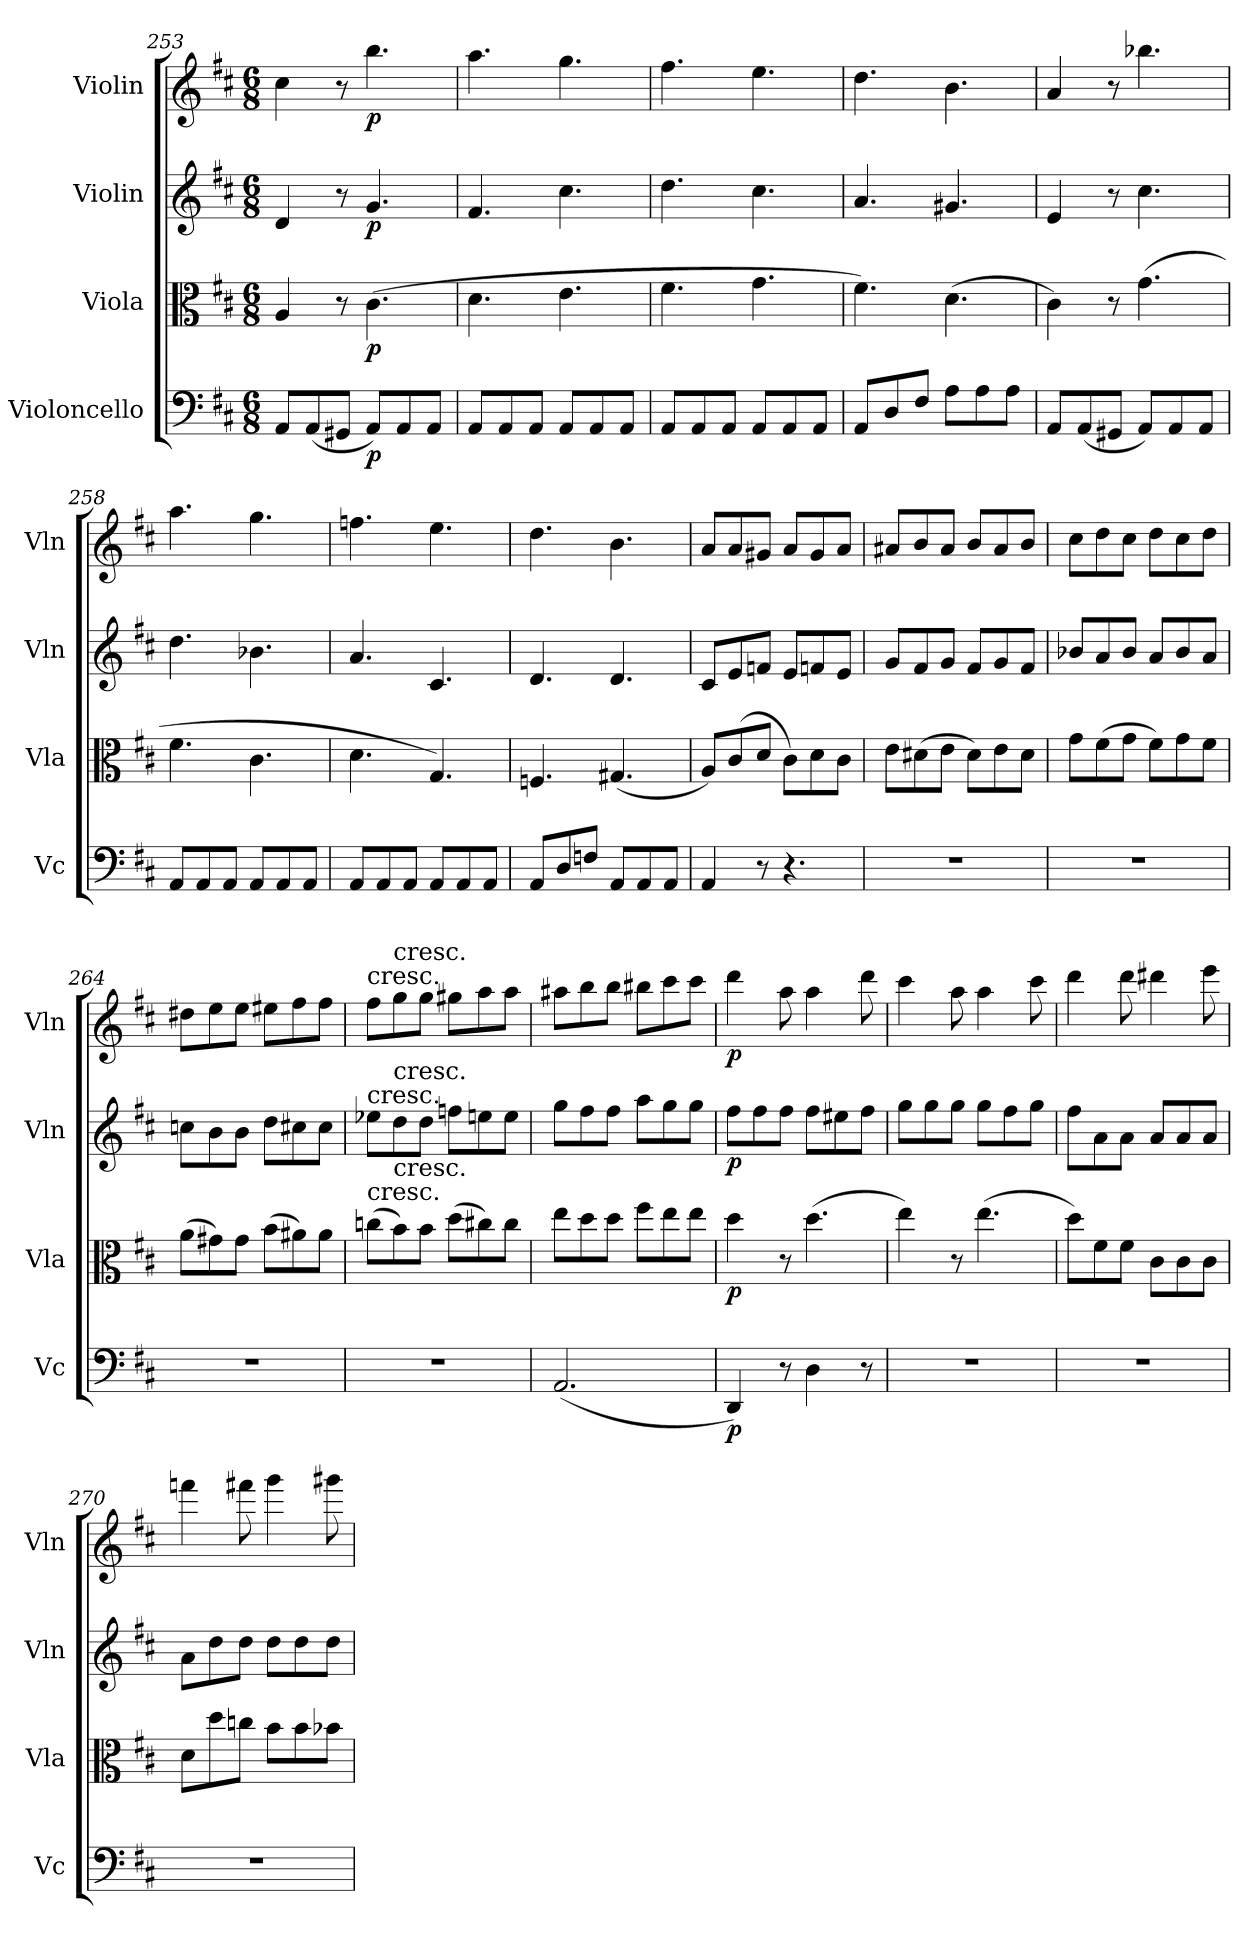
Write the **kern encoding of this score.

**kern	**dynam	**kern	**dynam	**kern	**dynam	**kern	**dynam
*part4	*part4	*part3	*part3	*part2	*part2	*part1	*part1
*staff4	*staff4	*staff3	*staff3	*staff2	*staff2	*staff1	*staff1
*I"Violoncello	*	*I"Viola	*	*I"Violin	*	*I"Violin	*
*I'Vc	*	*I'Vla	*	*I'Vln	*	*I'Vln	*
*clefF4	*	*clefC3	*	*clefG2	*	*clefG2	*
*k[f#c#]	*	*k[f#c#]	*	*k[f#c#]	*	*k[f#c#]	*
*D:	*	*D:	*	*D:	*	*D:	*
*M6/8	*	*M6/8	*	*M6/8	*	*M6/8	*
=253	=253	=253	=253	=253	=253	=253	=253
8AA/L	.	4A/	.	4d/	.	4cc#\	.
(8AA/	.	.	.	.	.	.	.
8GG#X/J	.	8r	.	8r	.	8r	.
8AA/L)	p	(4.c#\	p	4.g/	p	4.bb\	p
8AA/	.	.	.	.	.	.	.
8AA/J	.	.	.	.	.	.	.
=254	=254	=254	=254	=254	=254	=254	=254
8AA/L	.	4.d\	.	4.f#/	.	4.aa\	.
8AA/	.	.	.	.	.	.	.
8AA/J	.	.	.	.	.	.	.
8AA/L	.	4.e\	.	4.cc#\	.	4.gg\	.
8AA/	.	.	.	.	.	.	.
8AA/J	.	.	.	.	.	.	.
=255	=255	=255	=255	=255	=255	=255	=255
8AA/L	.	4.f#\	.	4.dd\	.	4.ff#\	.
8AA/	.	.	.	.	.	.	.
8AA/J	.	.	.	.	.	.	.
8AA/L	.	4.g\	.	4.cc#\	.	4.ee\	.
8AA/	.	.	.	.	.	.	.
8AA/J	.	.	.	.	.	.	.
=256	=256	=256	=256	=256	=256	=256	=256
8AA/L	.	4.f#\)	.	4.a/	.	4.dd\	.
8D/	.	.	.	.	.	.	.
8F#/J	.	.	.	.	.	.	.
8A\L	.	(4.d\	.	4.g#X/	.	4.b\	.
8A\	.	.	.	.	.	.	.
8A\J	.	.	.	.	.	.	.
=257	=257	=257	=257	=257	=257	=257	=257
8AA/L	.	4c#\)	.	4e/	.	4a/	.
(8AA/	.	.	.	.	.	.	.
8GG#X/J	.	8r	.	8r	.	8r	.
8AA/L)	.	(4.g\	.	4.cc#\	.	4.bb-X\	.
8AA/	.	.	.	.	.	.	.
8AA/J	.	.	.	.	.	.	.
=258	=258	=258	=258	=258	=258	=258	=258
8AA/L	.	4.f#\	.	4.dd\	.	4.aa\	.
8AA/	.	.	.	.	.	.	.
8AA/J	.	.	.	.	.	.	.
8AA/L	.	4.c#\	.	4.b-X\	.	4.gg\	.
8AA/	.	.	.	.	.	.	.
8AA/J	.	.	.	.	.	.	.
=259	=259	=259	=259	=259	=259	=259	=259
8AA/L	.	4.d\	.	4.a/	.	4.ffn\	.
8AA/	.	.	.	.	.	.	.
8AA/J	.	.	.	.	.	.	.
8AA/L	.	4.G/)	.	4.c#/	.	4.ee\	.
8AA/	.	.	.	.	.	.	.
8AA/J	.	.	.	.	.	.	.
=260	=260	=260	=260	=260	=260	=260	=260
8AA/L	.	4.Fn/	.	4.d/	.	4.dd\	.
8D/	.	.	.	.	.	.	.
8Fn/J	.	.	.	.	.	.	.
8AA/L	.	(4.G#X/	.	4.d/	.	4.b\	.
8AA/	.	.	.	.	.	.	.
8AA/J	.	.	.	.	.	.	.
=261	=261	=261	=261	=261	=261	=261	=261
4AA/	.	8A/L)	.	8c#/L	.	8a/L	.
.	.	(8c#/	.	8e/	.	8a/	.
8r	.	8d/J	.	8fn/J	.	8g#X/J	.
4.r	.	8c#\L)	.	8e/L	.	8a/L	.
.	.	8d\	.	8fn/	.	8g#/	.
.	.	8c#\J	.	8e/J	.	8a/J	.
=262	=262	=262	=262	=262	=262	=262	=262
2.r	.	8e\L	.	8g/L	.	8a#X/L	.
.	.	(8d#X\	.	8f#/	.	8b/	.
.	.	8e\J	.	8g/J	.	8a#/J	.
.	.	8d#\L)	.	8f#/L	.	8b/L	.
.	.	8e\	.	8g/	.	8a#/	.
.	.	8d#\J	.	8f#/J	.	8b/J	.
=263	=263	=263	=263	=263	=263	=263	=263
2.r	.	8g\L	.	8b-X/L	.	8cc#\L	.
.	.	(8f#\	.	8a/	.	8dd\	.
.	.	8g\J	.	8b-/J	.	8cc#\J	.
.	.	8f#\L)	.	8a/L	.	8dd\L	.
.	.	8g\	.	8b-/	.	8cc#\	.
.	.	8f#\J	.	8a/J	.	8dd\J	.
=264	=264	=264	=264	=264	=264	=264	=264
2.r	.	(8a\L	.	8ccn\L	.	8dd#X\L	.
.	.	8g#X\)	.	8b\	.	8ee\	.
.	.	8g#\J	.	8b\J	.	8ee\J	.
.	.	(8b\L	.	8dd\L	.	8ee#X\L	.
.	.	8a#X\)	.	8cc#X\	.	8ff#\	.
.	.	8a#\J	.	8cc#\J	.	8ff#\J	.
=265	=265	=265	=265	=265	=265	=265	=265
!	!	!	!	!	!	!LO:TX:t=cresc.	!
!	!	!	!	!LO:TX:t=cresc.	!	!	!
!	!	!LO:TX:t=cresc.	!	!	!	!	!
2.r	.	(8ccn\L	.	8ee-X\L	.	8ff#\L	.
!	!	!	!	!	!	!LO:TX:t=cresc.	!
!	!	!	!	!LO:TX:t=cresc.	!	!	!
!	!	!LO:TX:t=cresc.	!	!	!	!	!
.	.	8b\)	.	8dd\	.	8gg\	.
.	.	8b\J	.	8dd\J	.	8gg\J	.
.	.	(8dd\L	.	8ffn\L	.	8gg#X\L	.
.	.	8cc#X\)	.	8een\	.	8aa\	.
.	.	8cc#\J	.	8ee\J	.	8aa\J	.
=266	=266	=266	=266	=266	=266	=266	=266
(2.AA/	.	8ee\L	.	8gg\L	.	8aa#X\L	.
.	.	8dd\	.	8ff#\	.	8bb\	.
.	.	8dd\J	.	8ff#\J	.	8bb\J	.
.	.	8ff#\L	.	8aa\L	.	8bb#X\L	.
.	.	8ee\	.	8gg\	.	8ccc#\	.
.	.	8ee\J	.	8gg\J	.	8ccc#\J	.
=267	=267	=267	=267	=267	=267	=267	=267
4DD/)	p	4dd\	p	8ff#\L	p	4ddd\	p
.	.	.	.	8ff#\	.	.	.
8r	.	8r	.	8ff#\J	.	8aa\	.
4D\	.	(4.dd\	.	8ff#\L	.	4aa\	.
.	.	.	.	8ee#X\	.	.	.
8r	.	.	.	8ff#\J	.	8ddd\	.
=268	=268	=268	=268	=268	=268	=268	=268
2.r	.	4ee\)	.	8gg\L	.	4ccc#\	.
.	.	.	.	8gg\	.	.	.
.	.	8r	.	8gg\J	.	8aa\	.
.	.	(4.ee\	.	8gg\L	.	4aa\	.
.	.	.	.	8ff#\	.	.	.
.	.	.	.	8gg\J	.	8ccc#\	.
=269	=269	=269	=269	=269	=269	=269	=269
2.r	.	8dd\L)	.	8ff#\L	.	4ddd\	.
.	.	8f#\	.	8a\	.	.	.
.	.	8f#\J	.	8a\J	.	8ddd\	.
.	.	8c#\L	.	8a/L	.	4ddd#X\	.
.	.	8c#\	.	8a/	.	.	.
.	.	8c#\J	.	8a/J	.	8eee\	.
=270	=270	=270	=270	=270	=270	=270	=270
2.r	.	8d\L	.	8a\L	.	4fffn\	.
.	.	8dd\	.	8dd\	.	.	.
.	.	8ccn\J	.	8dd\J	.	8fff#X\	.
.	.	8b\L	.	8dd\L	.	4ggg\	.
.	.	8b\	.	8dd\	.	.	.
.	.	8b-X\J	.	8dd\J	.	8ggg#X\	.
=	=	=	=	=	=	=	=
*-	*-	*-	*-	*-	*-	*-	*-
